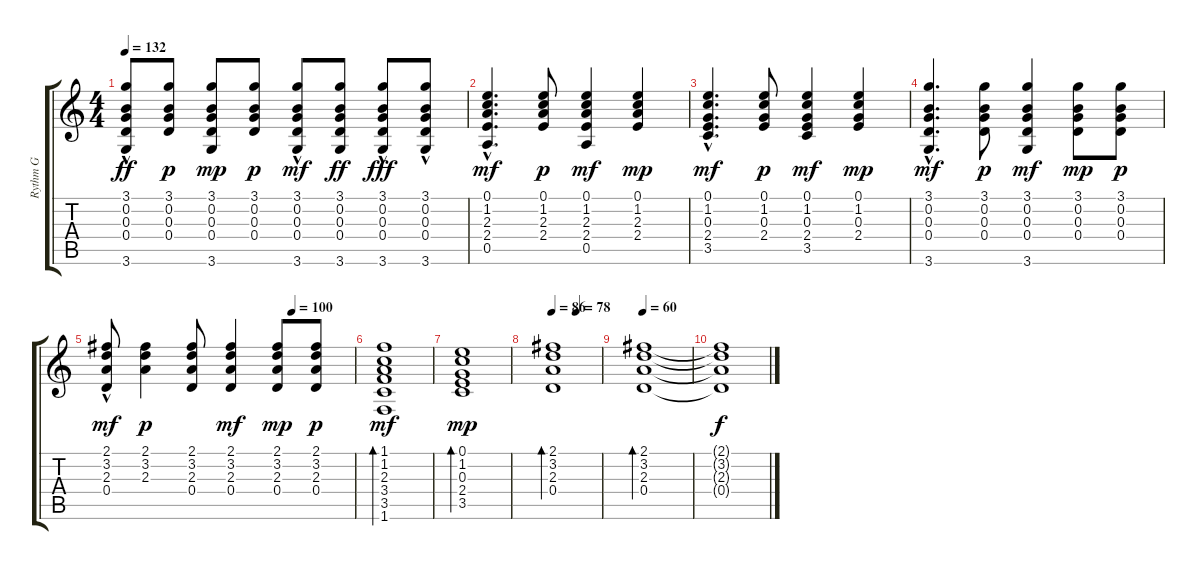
\track ("Rythm G" "Rythm G") {instrument electricguitarclean}
\staff {score tabs}
\tuning (E4 B3 G3 D3 A2 E2) {hide}
\ts (4 4)
\tempo 132
\clef g2
\ks c
(3.1{hac} 0.2 0.3 0.4 3.6).8{dy ff} (3.1 0.2 0.3 0.4).8{dy p} (3.1 0.2 0.3 0.4 3.6).8{dy mp} (3.1 0.2 0.3 0.4).8{dy p} (3.1{hac} 0.2{hac} 0.3 0.4 3.6).8{dy mf} (3.1 0.2 0.3 0.4 3.6).8{dy ff} (3.1{hac} 0.2 0.3 0.4 3.6).8{dy fff} (3.1{hac} 0.2{hac} 0.3 0.4{hac} 3.6).8 |
(0.1{hac} 1.2{hac} 2.3{hac} 2.4{hac} 0.5).4{d dy mf} (0.1 1.2 2.3 2.4).8{dy p} (0.1 1.2 2.3 2.4 0.5).4{dy mf} (0.1 1.2 2.3 2.4).4{dy mp} |
(0.1 1.2{hac} 0.3{hac} 2.4{hac} 3.5).4{d dy mf} (0.1 1.2 0.3 2.4).8{dy p} (0.1 1.2 0.3 2.4 3.5).4{dy mf} (0.1 1.2 0.3 2.4).4{dy mp} |
(3.1 0.2{hac} 0.3{hac} 0.4{hac} 3.6).4{d dy mf} (3.1 0.2 0.3 0.4).8{dy p} (3.1 0.2 0.3 0.4 3.6).4{dy mf} (3.1 0.2 0.3 0.4).8{dy mp} (3.1 0.2 0.3 0.4).8{dy p} |
\tempo (100 0.75)
(2.1{hac} 3.2 2.3 0.4{hac}).8{dy mf} (2.1 3.2 2.3).4{dy p} (2.1 3.2 2.3 0.4).8 (2.1 3.2 2.3 0.4).4{dy mf} (2.1 3.2 2.3 0.4).8{dy mp} (2.1 3.2 2.3 0.4).8{dy p} |
(1.1 1.2 2.3 3.4 3.5 1.6).1{bd 60 dy mf} |
(0.1 1.2 0.3 2.4 3.5).1{bd 60 dy mp} |
\tempo 86
\tempo (78 0.5)
(2.1 3.2 2.3 0.4).1{bd 60} |
\tempo 60
(2.1 3.2 2.3 0.4).1{bd 60} |
(2.1{t} 3.2{t} 2.3{t} 0.4{t}).1{dy f}
